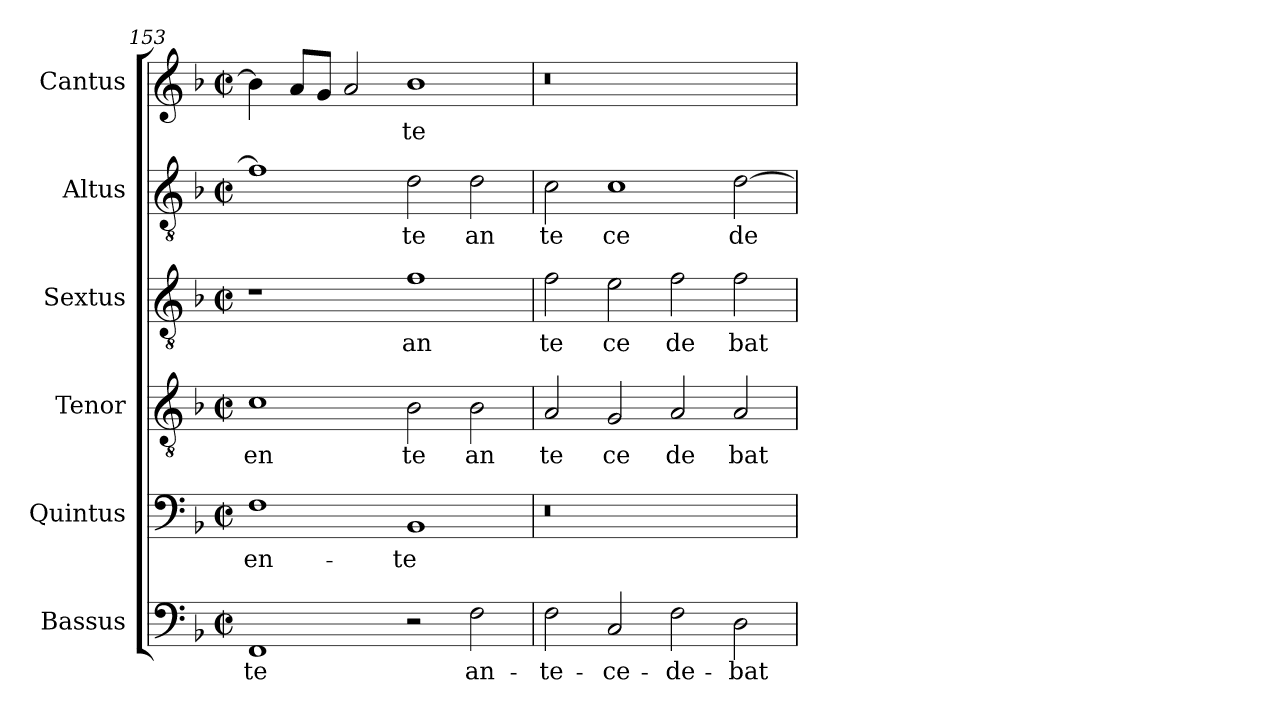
**kern	**text	**kern	**text	**kern	**text	**kern	**text	**kern	**text	**kern	**text
*part6	*part6	*part5	*part5	*part4	*part4	*part3	*part3	*part2	*part2	*part1	*part1
*staff6	*staff6	*staff5	*staff5	*staff4	*staff4	*staff3	*staff3	*staff2	*staff2	*staff1	*staff1
*I"Bassus	*	*I"Quintus	*	*I"Tenor	*	*I"Sextus	*	*I"Altus	*	*I"Cantus	*
*I'Bassus	*	*I'Quintus	*	*I'Tenor	*	*I'Sextus	*	*I'Altus	*	*I'Cantus	*
*clefF4	*	*clefF4	*	*clefGv2	*	*clefGv2	*	*clefGv2	*	*clefG2	*
*k[b-]	*	*k[b-]	*	*k[b-]	*	*k[b-]	*	*k[b-]	*	*k[b-]	*
*F:	*	*F:	*	*F:	*	*F:	*	*F:	*	*F:	*
*M2/2	*	*M2/2	*	*M2/2	*	*M2/2	*	*M2/2	*	*M2/2	*
*met(c|)	*	*met(c|)	*	*met(c|)	*	*met(c|)	*	*met(c|)	*	*met(c|)	*
=153	=153	=153	=153	=153	=153	=153	=153	=153	=153	=153	=153
!	!LO:LY:b:cj	!	!LO:LY:b:cj	!	!LO:LY:b:cj	!	!	!	!	!	!
1FF	-te	1F	-en-	1c	en	1r	.	1f]	.	4b-\]	.
.	.	.	.	.	.	.	.	.	.	8a/L	.
.	.	.	.	.	.	.	.	.	.	8g/J	.
.	.	.	.	.	.	.	.	.	.	2a/	.
!	!	!	!LO:LY:b:cj	!	!LO:LY:b:cj	!	!LO:LY:b:cj	!	!LO:LY:b:cj	!	!LO:LY:b:cj
2r	.	1BB-	-te	2B-\	te	1f	an	2d\	te	1b-	-te
!	!LO:LY:b:cj	!	!	!	!LO:LY:b:cj	!	!	!	!LO:LY:b:cj	!	!
2F\	an-	.	.	2B-\	an	.	.	2d\	an	.	.
=154	=154	=154	=154	=154	=154	=154	=154	=154	=154	=154	=154
!	!LO:LY:b:cj	!	!	!	!LO:LY:b:cj	!	!LO:LY:b:cj	!	!LO:LY:b:cj	!	!
2F\	-te-	0r	.	2A/	te	2f\	te	2c\	te	0r	.
!	!LO:LY:b:cj	!	!	!	!LO:LY:b:cj	!	!LO:LY:b:cj	!	!LO:LY:b:cj	!	!
2C/	-ce-	.	.	2G/	ce	2e\	ce	1c	ce	.	.
!	!LO:LY:b:cj	!	!	!	!LO:LY:b:cj	!	!LO:LY:b:cj	!	!	!	!
2F\	-de-	.	.	2A/	de	2f\	de	.	.	.	.
!	!LO:LY:b:cj	!	!	!	!LO:LY:b:cj	!	!LO:LY:b:cj	!	!LO:LY:b:cj	!	!
2D\	-bat	.	.	2A/	bat	2f\	bat	[>2d\	de	.	.
=	=	=	=	=	=	=	=	=	=	=	=
*-	*-	*-	*-	*-	*-	*-	*-	*-	*-	*-	*-
